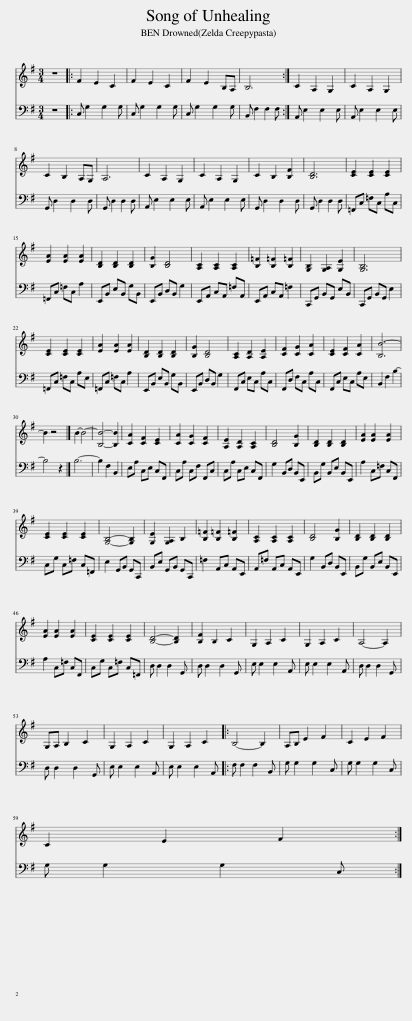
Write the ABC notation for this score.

X:1
%%score 1 2
L:1/8
M:3/4
I:linebreak $
K:G
V:1 treble
V:2 bass
V:1
 z6 |: F2 E2 C2 | F2 E2 C2 | F2 E2 B,A, | B,6 :| %5
 C2 A,2 G,2 | C2 A,2 G,2 |$ C2 B,2 A,G, | A,6 | C2 A,2 G,2 | %10
 C2 A,2 G,2 | C2 B,2 [B,F]2 | [B,D]6 | [CE]2 [CE]2 [CE]2 |$ [EA]2 [EA]2 [EA]2 | %15
 [B,D]2 [B,D]2 [B,D]2 | [B,G]2 [B,D]4 | [A,C]2 [A,C]2 [A,C]2 | [B,=F]2 [B,=F]2 [B,=F]2 | [G,B,]2 [G,A,]2 [G,E]2 | %20
 [G,B,]6 |$ [CE]2 [CE]2 [CE]2 | [EA]2 [EA]2 [EA]2 | [B,D]2 [B,D]2 [B,D]2 | [B,G]2 [B,D]4 | %25
 [A,C]2 [A,D]2 [A,E]2 | [CF]2 [CG]2 [CA]2 | [CE]2 [CF]2 [CA]2 | [B,B-]6 |$ B2 z4 |] %30
 B2- B4- | [B,B]4- [B,B]2 | [CA]2 [CF]2 [CE]2 | [CA]2 [CG]2 [CF]2 | [A,E]2 [A,D]2 [A,C]2 | %35
 [B,D]4 [B,G]2 | [B,D]2 [B,D]2 [B,D]2 | [EA]2 [EA]2 [EA]2 |$ [CE]2 [CE]2 [CE]2 | [G,B,]4- [G,B,]2 | %40
 [G,E]2 [G,A,]2 B,2 | [B,=F]2 [B,=F]2 [B,=F]2 | [A,C]2 [A,C]2 [A,C]2 | [B,D]4 [B,G]2 | [B,D]2 [B,D]2 [B,D]2 |$ %45
 [EA]2 [EA]2 [EA]2 | [CE]2 [CE]2 [CE]2 | [B,D]4- [B,D]2 | [B,F]2 B,2 C2 | G,2 A,2 C2 | %50
 G,2 A,2 C2 | A,4- A,2 |$ G,A, B,2 C2 | G,2 A,2 C2 | G,2 A,2 C2 |: %55
 B,4- B,2 | A,B, E2 F2 | C2 E2 F2 |$ C2 E2 F2 :| %59
V:2
 z6 |: C, G,2 G,2 G, | C, G,2 G,2 G, | C, G,2 G,2 G, | B,, F,2 F,2 F, :| %5
 A,, E,2 E,2 E, | A,, E,2 E,2 E, |$ G,, D,2 D,2 D, | G,, D,2 D,2 D, | A,, E,2 E,2 E, | %10
 A,, E,2 E,2 E, | G,, D,2 D,2 D, | G,, D,2 D,2 D, | =F,,C, =F,C, A,C, |$ =F,,C, =F,C, A,2 | %15
 E,,B,, E,B,, G,B,, | E,,B,, D,B,, G,2 | E,,A,, C,A,, =F,A,, | E,,A,, C,A,, =F,2 | C,,G,, B,,G,, E,B,, | %20
 C,,G,, B,,G,, E,2 |$ =F,,C, =F,C, A,E, | =F,,C, =F,C, A,2 | E,,B,, E,B,, G,B,, | E,,B,, D,B,, G,2 | %25
 F,,C, E,C, A,C, | F,,D, F,C, A,C, | F,,C, E,C, A,E, | B,,2 F,2 B,2- |$ B,4 z2 |] %30
 B,6- | B,2 F,2 B,,2 | E,A, C,E, C,F,, | C,A, C,F, F,,C, | C,A, C,E, C,F,, | %35
 G,2 B,,D, B,,E,, | B,,G, B,,E, B,,E,, | A,2 C,=F, C,F,, |$ C,G, C,=F, C,=F,, | E,2 G,,B,, G,,C,, | %40
 B,,E, G,,B,, G,,C,, | =F,2 A,,C, A,,E,, | A,,=F, A,,C, A,,E,, | G,2 B,,D, B,,E,, | B,,G, B,,E, B,,E,, |$ %45
 A,2 C,=F, C,F,, | C,G, C,=F, C,=F,, | D, D,2 D,2 G,, | D, D,2 D,2 G,, | E, E,2 E,2 A,, | %50
 E, E,2 E,2 A,, | D, D,2 D,2 G,, |$ D, D,2 D,2 G,, | E, E,2 E,2 A,, | E, E,2 E,2 A,, |: %55
 F, F,2 F,2 B,, | G, G,2 G,2 C, | G, G,2 G,2 C, |$ G, G,2 G,2 C, :| %59
